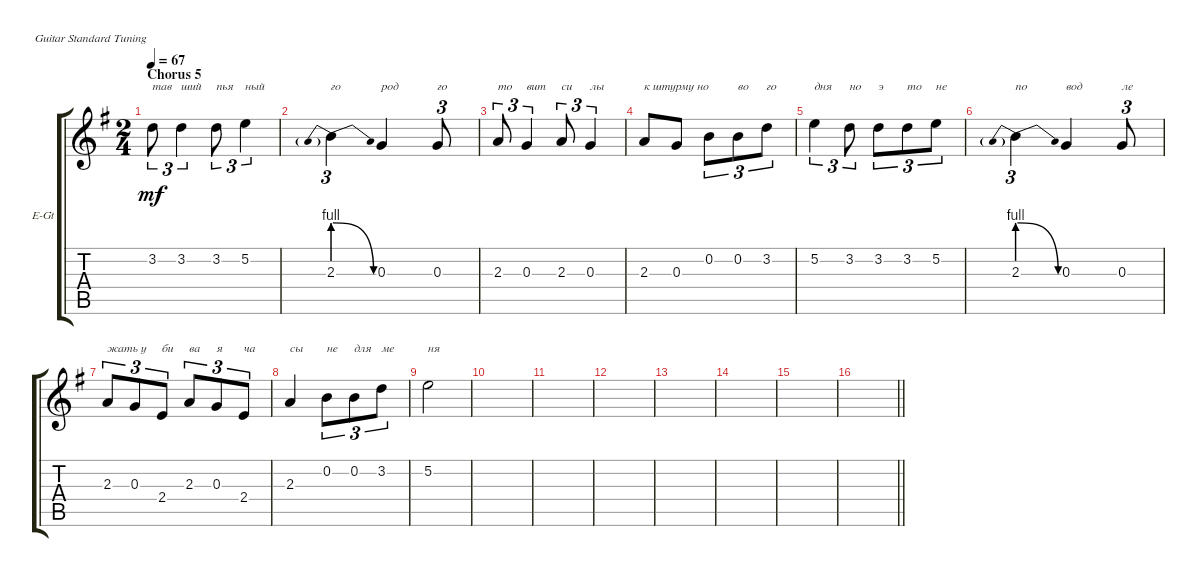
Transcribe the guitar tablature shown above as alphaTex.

\bracketExtendMode groupsimilarinstruments
\firstSystemTrackNameOrientation horizontal
\otherSystemsTrackNameOrientation horizontal
\track ("vocal 1 (Artur Potemkin)" "E-Gt") {instrument electricguitarclean}
\staff {score tabs}
\tuning (E4 B3 G3 D3 A2 E2)
\ts (2 4)
\section ("" "Chorus 5")
\tempo 67
\clef g2
\scale
0.333333
\ks eminor
3.2.8{tu (3 2) txt "тав" dy mf} 3.2.4{tu (3 2) txt "ший"} 3.2.8{tu (3 2) txt "пья"} 5.2.4{tu (3 2) txt "ный"} |
\scale
0.333333 2.3{be (prebendrelease 0 4 29.4 0)}.4{tu (3 2) txt "го"} 0.3.4{txt "род"} 0.3.8{tu (3 2) txt "го"} |
\scale
0.333333 2.3.8{tu (3 2) txt "то"} 0.3.4{tu (3 2) txt "вит"} 2.3.8{tu (3 2) txt "си"} 0.3.4{tu (3 2) txt "лы"} |
\scale
0.333333 2.3.8{txt "к штурму но"} 0.3.8 0.2.8{tu (3 2)} 0.2.8{tu (3 2) txt "во"} 3.2.8{tu (3 2) txt "го"} |
\scale
0.333333 5.2.4{tu (3 2) txt "дня"} 3.2.8{tu (3 2) txt "но"} 3.2.8{tu (3 2) txt "э"} 3.2.8{tu (3 2) txt "то"} 5.2.8{tu (3 2) txt "не"} |
\scale
0.333333 2.3{be (prebendrelease 0 4 29.4 0)}.4{tu (3 2) txt "по"} 0.3.4{txt "вод"} 0.3.8{tu (3 2) txt "ле"} |
\scale
0.333333 2.3.8{tu (3 2) txt "жать у"} 0.3.8{tu (3 2)} 2.4.8{tu (3 2) txt "би"} 2.3.8{tu (3 2) txt "ва"} 0.3.8{tu (3 2) txt "я"} 2.4.8{tu (3 2) txt "ча"} |
\scale
0.333333 2.3.4{txt "сы"} 0.2.8{tu (3 2) txt "не"} 0.2.8{tu (3 2) txt "для"} 3.2.8{tu (3 2) txt "ме"} |
\scale
0.333333 5.2.2{txt "ня"} |
\scale
0.333333 |
\scale
0.333333 |
\scale
0.333333 |
\scale
0.333333 |
\scale
0.333333 |
\scale
0.333333 |
\scale
0.333333
\barLineRight lightlight
